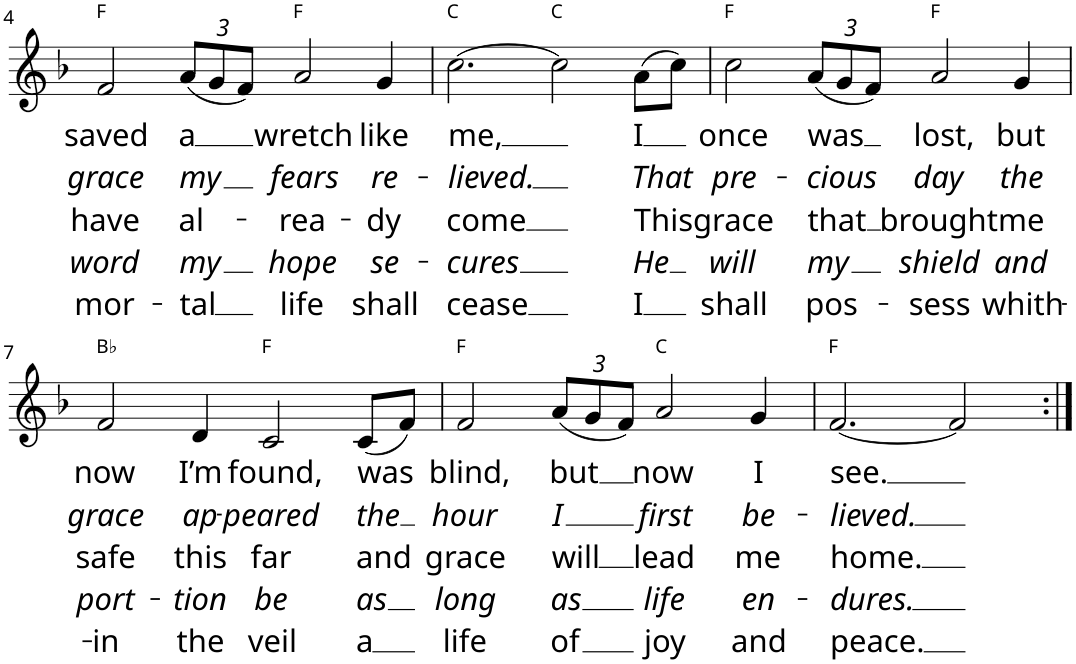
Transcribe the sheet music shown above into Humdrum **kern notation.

**kern	**text	**text	**text	**text	**text	**harte
*part1	*part1	*part1	*part1	*part1	*part1	*part1
*staff1	*staff1	*staff1	*staff1	*staff1	*staff1	*
*I"Voice	*	*	*	*	*	*
!!LO:PB:g=z
*clefG2	*	*	*	*	*	*
*k[b-]	*	*	*	*	*	*
*M6/4	*	*	*	*	*	*
=4	=4	=4	=4	=4	=4	=4
!	!LO:LY:b	!LO:LY:b	!LO:LY:b	!LO:LY:b	!LO:LY:b	!
2f/	saved	grace	have	word	mor-	F:maj
*Xbrackettup	*	*	*	*	*	*
!	!LO:LY:b	!LO:LY:b	!LO:LY:b	!LO:LY:b	!LO:LY:b	!
(12a/L	a	my	al-	my	-tal	.
12g/	.	.	.	.	.	.
12f/J)	.	.	.	.	.	.
!	!LO:LY:b	!LO:LY:b	!LO:LY:b	!LO:LY:b	!LO:LY:b	!
2a/	wretch	fears	-rea-	hope	life	F:maj
!	!LO:LY:b	!LO:LY:b	!LO:LY:b	!LO:LY:b	!LO:LY:b	!
4g/	like	re-	-dy	se-	shall	.
=5	=5	=5	=5	=5	=5	=5
!	!LO:LY:b	!LO:LY:b	!LO:LY:b	!LO:LY:b	!LO:LY:b	!
[2.cc\	me,	-lieved.	come	-cures	cease	C:maj
2cc\]	.	.	.	.	.	C:maj
!	!LO:LY:b	!LO:LY:b	!LO:LY:b	!LO:LY:b	!LO:LY:b	!
(8a\L	I	That	This	He	I	.
8cc\J)	.	.	.	.	.	.
=6	=6	=6	=6	=6	=6	=6
!	!LO:LY:b	!LO:LY:b	!LO:LY:b	!LO:LY:b	!LO:LY:b	!
2cc\	once	pre-	grace	will	shall	F:maj
!	!LO:LY:b	!LO:LY:b	!LO:LY:b	!LO:LY:b	!LO:LY:b	!
(12a/L	was	-cious	that	my	pos-	.
12g/	.	.	.	.	.	.
12f/J)	.	.	.	.	.	.
!	!LO:LY:b	!LO:LY:b	!LO:LY:b	!LO:LY:b	!LO:LY:b	!
2a/	lost,	day	brought	shield	-sess	F:maj
!	!LO:LY:b	!LO:LY:b	!LO:LY:b	!LO:LY:b	!LO:LY:b	!
4g/	but	the	me	and	whith-	.
!!LO:LB:g=z
=7	=7	=7	=7	=7	=7	=7
!	!LO:LY:b	!LO:LY:b	!LO:LY:b	!LO:LY:b	!LO:LY:b	!
2f/	now	grace	safe	port-	-in	Bb:maj
!	!LO:LY:b	!LO:LY:b	!LO:LY:b	!LO:LY:b	!LO:LY:b	!
4d/	I’m	ap-	this	-tion	the	.
!	!LO:LY:b	!LO:LY:b	!LO:LY:b	!LO:LY:b	!LO:LY:b	!
2c/	found,	-peared	far	be	veil	F:maj
!	!LO:LY:b	!LO:LY:b	!LO:LY:b	!LO:LY:b	!LO:LY:b	!
(8c/L	was	the	and	as	a	.
8f/J)	.	.	.	.	.	.
=8	=8	=8	=8	=8	=8	=8
!	!LO:LY:b	!LO:LY:b	!LO:LY:b	!LO:LY:b	!LO:LY:b	!
2f/	blind,	hour	grace	long	life	F:maj
!	!LO:LY:b	!LO:LY:b	!LO:LY:b	!LO:LY:b	!LO:LY:b	!
(12a/L	but	I	will	as	of	.
12g/	.	.	.	.	.	.
12f/J)	.	.	.	.	.	.
!	!LO:LY:b	!LO:LY:b	!LO:LY:b	!LO:LY:b	!LO:LY:b	!
2a/	now	first	lead	life	joy	C:maj
!	!LO:LY:b	!LO:LY:b	!LO:LY:b	!LO:LY:b	!LO:LY:b	!
4g/	I	be-	me	en-	and	.
=9	=9	=9	=9	=9	=9	=9
!	!LO:LY:b	!LO:LY:b	!LO:LY:b	!LO:LY:b	!LO:LY:b	!
[2.f/	see.	-lieved.	home.	-dures.	peace.	F:maj
2f/]	.	.	.	.	.	.
=:|!	=:|!	=:|!	=:|!	=:|!	=:|!	=:|!
*-	*-	*-	*-	*-	*-	*-
